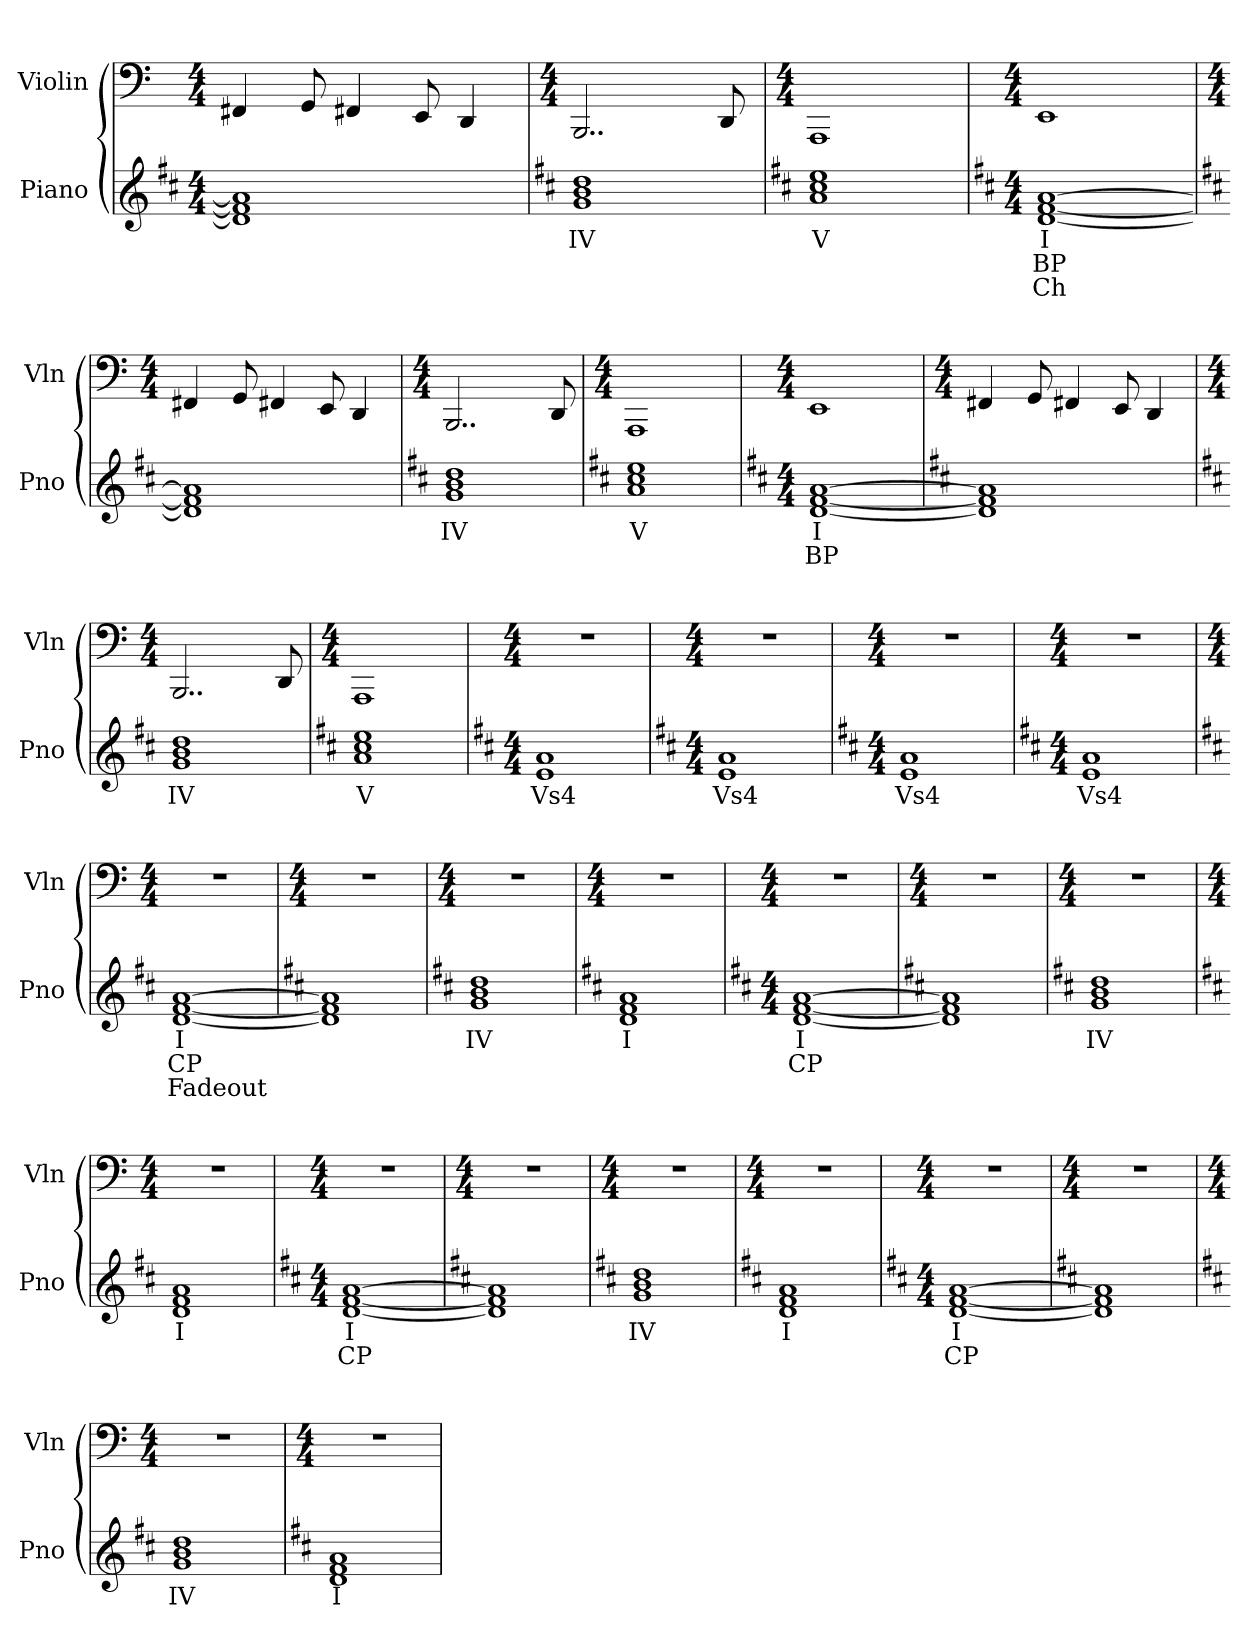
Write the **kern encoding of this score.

**kern	**text	**text	**text	**kern
*part2	*part2	*part2	*part2	*part1
*staff2	*staff2	*staff2	*staff2	*staff1
*I"Piano	*	*	*	*I"Violin
*I'Pno	*	*	*	*I'Vln
*k[f#c#]	*	*	*	*
*D:	*	*	*	*
*M4/4	*	*	*	*M4/4
=	=	=	=	=
1d] 1f#] 1a]	.	.	.	4FF#X
.	.	.	.	8GG
.	.	.	.	4FF#X
.	.	.	.	8EE
.	.	.	.	4DD
=	=	=	=	=
*k[f#c#]	*	*	*	*
*D:	*	*	*	*
*	*	*	*	*M4/4
1g 1b 1dd	IV	.	.	2..BBB
.	.	.	.	8DD
=	=	=	=	=
*k[f#c#]	*	*	*	*
*D:	*	*	*	*
*	*	*	*	*M4/4
1a 1cc# 1ee	V	.	.	1AAA
=	=	=	=	=
*k[f#c#]	*	*	*	*
*D:	*	*	*	*
*M4/4	*	*	*	*M4/4
[1d [1f# [1a	I	BP	Ch	1EE
=	=	=	=	=
*k[f#c#]	*	*	*	*
*D:	*	*	*	*
*	*	*	*	*M4/4
1d] 1f#] 1a]	.	.	.	4FF#X
.	.	.	.	8GG
.	.	.	.	4FF#X
.	.	.	.	8EE
.	.	.	.	4DD
=	=	=	=	=
*k[f#c#]	*	*	*	*
*D:	*	*	*	*
*	*	*	*	*M4/4
1g 1b 1dd	IV	.	.	2..BBB
.	.	.	.	8DD
=	=	=	=	=
*k[f#c#]	*	*	*	*
*D:	*	*	*	*
*	*	*	*	*M4/4
1a 1cc# 1ee	V	.	.	1AAA
=	=	=	=	=
*k[f#c#]	*	*	*	*
*D:	*	*	*	*
*M4/4	*	*	*	*M4/4
[1d [1f# [1a	I	BP	.	1EE
=	=	=	=	=
*k[f#c#]	*	*	*	*
*D:	*	*	*	*
*	*	*	*	*M4/4
1d] 1f#] 1a]	.	.	.	4FF#X
.	.	.	.	8GG
.	.	.	.	4FF#X
.	.	.	.	8EE
.	.	.	.	4DD
=	=	=	=	=
*k[f#c#]	*	*	*	*
*D:	*	*	*	*
*	*	*	*	*M4/4
1g 1b 1dd	IV	.	.	2..BBB
.	.	.	.	8DD
=	=	=	=	=
*k[f#c#]	*	*	*	*
*D:	*	*	*	*
*	*	*	*	*M4/4
1a 1cc# 1ee	V	.	.	1AAA
=	=	=	=	=
*k[f#c#]	*	*	*	*
*D:	*	*	*	*
*M4/4	*	*	*	*M4/4
1e 1a	Vs4	.	.	1r
=	=	=	=	=
*k[f#c#]	*	*	*	*
*D:	*	*	*	*
*M4/4	*	*	*	*M4/4
1e 1a	Vs4	.	.	1r
=	=	=	=	=
*k[f#c#]	*	*	*	*
*D:	*	*	*	*
*M4/4	*	*	*	*M4/4
1e 1a	Vs4	.	.	1r
=	=	=	=	=
*k[f#c#]	*	*	*	*
*D:	*	*	*	*
*M4/4	*	*	*	*M4/4
1e 1a	Vs4	.	.	1r
=	=	=	=	=
*k[f#c#]	*	*	*	*
*D:	*	*	*	*
*	*	*	*	*M4/4
[1d [1f# [1a	I	CP	Fadeout	1r
=	=	=	=	=
*k[f#c#]	*	*	*	*
*D:	*	*	*	*
*	*	*	*	*M4/4
1d] 1f#] 1a]	.	.	.	1r
=	=	=	=	=
*k[f#c#]	*	*	*	*
*D:	*	*	*	*
*	*	*	*	*M4/4
1g 1b 1dd	IV	.	.	1r
=	=	=	=	=
*k[f#c#]	*	*	*	*
*D:	*	*	*	*
*	*	*	*	*M4/4
1d 1f# 1a	I	.	.	1r
=	=	=	=	=
*k[f#c#]	*	*	*	*
*D:	*	*	*	*
*M4/4	*	*	*	*M4/4
[1d [1f# [1a	I	CP	.	1r
=	=	=	=	=
*k[f#c#]	*	*	*	*
*D:	*	*	*	*
*	*	*	*	*M4/4
1d] 1f#] 1a]	.	.	.	1r
=	=	=	=	=
*k[f#c#]	*	*	*	*
*D:	*	*	*	*
*	*	*	*	*M4/4
1g 1b 1dd	IV	.	.	1r
=	=	=	=	=
*k[f#c#]	*	*	*	*
*D:	*	*	*	*
*	*	*	*	*M4/4
1d 1f# 1a	I	.	.	1r
=	=	=	=	=
*k[f#c#]	*	*	*	*
*D:	*	*	*	*
*M4/4	*	*	*	*M4/4
[1d [1f# [1a	I	CP	.	1r
=	=	=	=	=
*k[f#c#]	*	*	*	*
*D:	*	*	*	*
*	*	*	*	*M4/4
1d] 1f#] 1a]	.	.	.	1r
=	=	=	=	=
*k[f#c#]	*	*	*	*
*D:	*	*	*	*
*	*	*	*	*M4/4
1g 1b 1dd	IV	.	.	1r
=	=	=	=	=
*k[f#c#]	*	*	*	*
*D:	*	*	*	*
*	*	*	*	*M4/4
1d 1f# 1a	I	.	.	1r
=	=	=	=	=
*k[f#c#]	*	*	*	*
*D:	*	*	*	*
*M4/4	*	*	*	*M4/4
[1d [1f# [1a	I	CP	.	1r
=	=	=	=	=
*k[f#c#]	*	*	*	*
*D:	*	*	*	*
*	*	*	*	*M4/4
1d] 1f#] 1a]	.	.	.	1r
=	=	=	=	=
*k[f#c#]	*	*	*	*
*D:	*	*	*	*
*	*	*	*	*M4/4
1g 1b 1dd	IV	.	.	1r
=	=	=	=	=
*k[f#c#]	*	*	*	*
*D:	*	*	*	*
*	*	*	*	*M4/4
1d 1f# 1a	I	.	.	1r
=	=	=	=	=
*-	*-	*-	*-	*-
